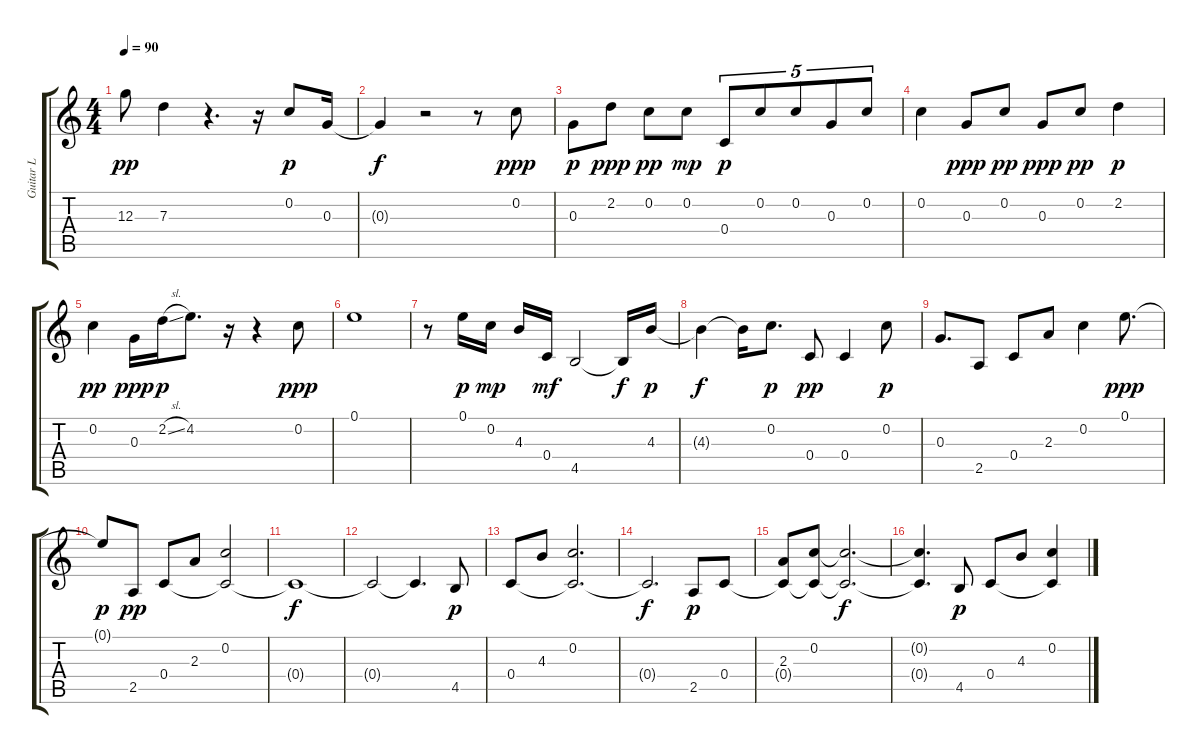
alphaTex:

\track ("Guitar L" "Guitar L") {instrument acousticguitarsteel}
\staff {score tabs}
\tuning (E4 C4 G3 C3 G2 C2) {hide}
\ts (4 4)
\tempo 90
\clef g2
\ks c
12.3.8{dy pp} 7.3.4 r.4{d} r.16 0.2.8{dy p} 0.3.16 |
0.3{t}.4{dy f} r.2 r.8 0.2.8{dy ppp} |
0.3.8{dy p} 2.2.8{dy ppp} 0.2.8{dy pp} 0.2.8{dy mp} 0.4.8{tu (5 4) dy p} 0.2.8{tu (5 4)} 0.2.8{tu (5 4)} 0.3.8{tu (5 4)} 0.2.8{tu (5 4)} |
0.2.4 0.3.8{dy ppp} 0.2.8{dy pp} 0.3.8{dy ppp} 0.2.8{dy pp} 2.2.4{dy p} |
0.2.4{dy pp} 0.3.16{dy ppp} 2.2{sl}.16{dy p} 4.2.8{d} r.16 r.4 0.2.8{dy ppp} |
0.1.1 |
r.8 0.1.16{dy p} 0.2.16{dy mp} 4.3.16 0.4.16{dy mf} 4.5.2 4.5{t}.16{dy f} 4.3.16{dy p} |
4.3{t}.4{dy f} 4.3{t}.16 0.2.8{d dy p} 0.4.8{dy pp} 0.4.4 0.2.8{dy p} |
0.3.8{d} 2.5.8 0.4.8 2.3.8 0.2.4 0.1.8{d dy ppp} |
0.1{t}.8{dy p} 2.5.8{dy pp} 0.4.8 2.3.8 (0.2 0.4{t}).2 |
0.4{t}.1{dy f} |
0.4{t}.2 0.4{t}.4{d} 4.5.8{dy p} |
0.4.8 4.3.8 (0.2 0.4{t}).2{d} |
0.4{t}.2{d dy f} 2.5.8{dy p} 0.4.8 |
(2.3 0.4{t}).8 (0.2 0.4{t}).8 (0.2{t} 0.4{t}).2{d dy f} |
(0.2{t} 0.4{t}).4{d} 4.5.8{dy p} 0.4.8 4.3.8 (0.2 0.4{t}).4
